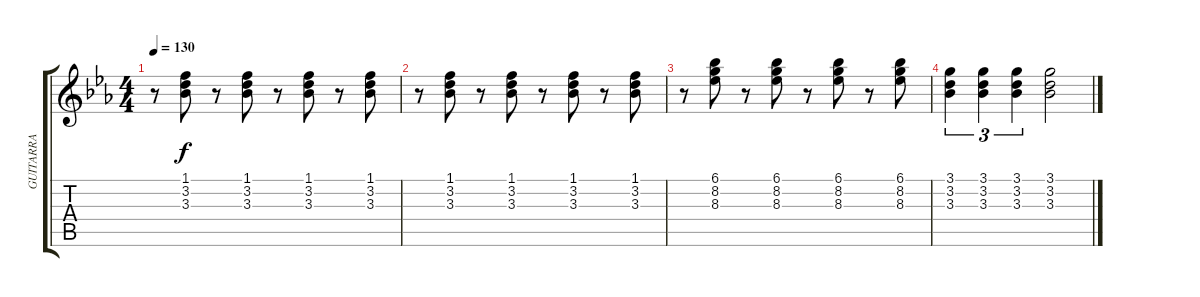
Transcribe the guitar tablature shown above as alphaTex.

\track ("GUITARRA" "GUITARRA") {instrument acousticguitarsteel}
\staff {score tabs}
\tuning (E4 B3 G3 D3 A2 E2) {hide}
\ts (4 4)
\tempo 130
\clef g2
\ks cminor
r.8{dy f} (1.1 3.2 3.3).8 r.8 (1.1 3.2 3.3).8 r.8 (1.1 3.2 3.3).8 r.8 (1.1 3.2 3.3).8 |
r.8 (1.1 3.2 3.3).8 r.8 (1.1 3.2 3.3).8 r.8 (1.1 3.2 3.3).8 r.8 (1.1 3.2 3.3).8 |
r.8 (6.1 8.2 8.3).8 r.8 (6.1 8.2 8.3).8 r.8 (6.1 8.2 8.3).8 r.8 (6.1 8.2 8.3).8 |
(3.1 3.2 3.3).4{tu (3 2)} (3.1 3.2 3.3).4{tu (3 2)} (3.1 3.2 3.3).4{tu (3 2)} (3.1 3.2 3.3).2
